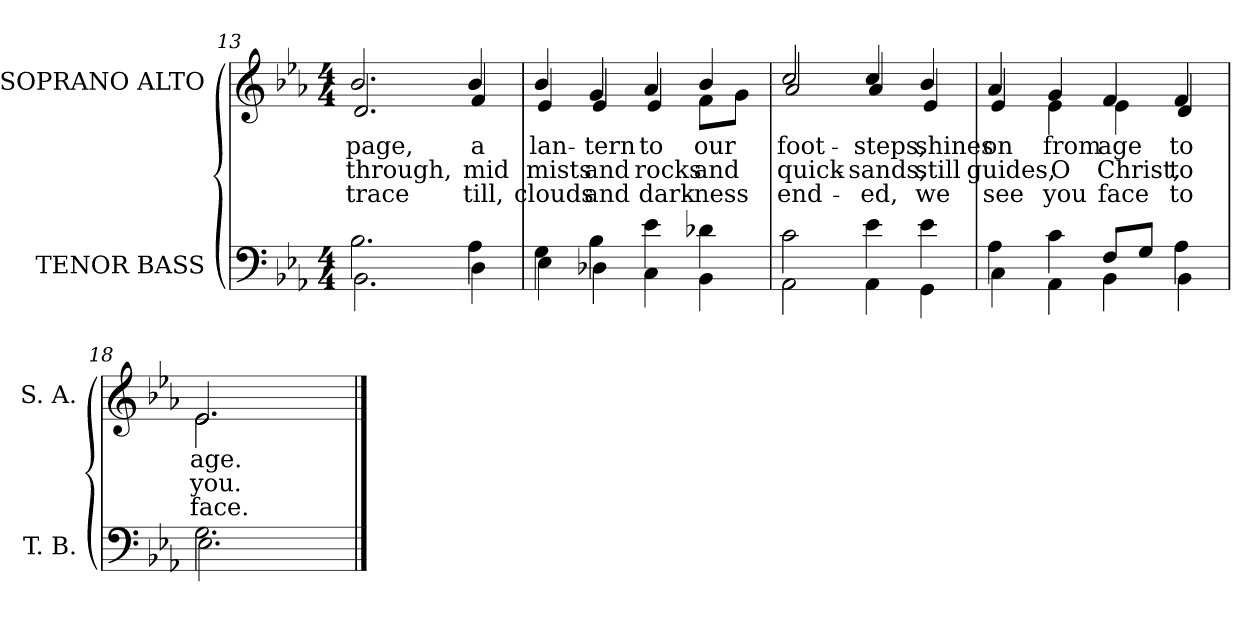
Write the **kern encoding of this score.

**kern	**kern	**text	**text	**text
*part2	*part1	*part1	*part1	*part1
*staff2	*staff1	*staff1	*staff1	*staff1
*I"TENOR BASS	*I"SOPRANO ALTO	*	*	*
*I'T. B.	*I'S. A.	*	*	*
*clefF4	*clefG2	*	*	*
*k[b-e-a-]	*k[b-e-a-]	*	*	*
*E-:	*E-:	*	*	*
*M4/4	*M4/4	*	*	*
=13	=13	=13	=13	=13
*^	*	*	*	*
!	!	!	!LO:LY:b:color=#000000	!LO:LY:b:color=#000000	!LO:LY:b:color=#000000
*	*	*^	*	*	*
2.B-i\	2.BB-i\	2.b-i/	2.di/	page,	through,	trace
!!LO:LB:g=z	!!
=14-	=14-	=14-	=14-	=14-	=14-	=14-
!	!	!	!	!LO:LY:b:color=#000000	!LO:LY:b:color=#000000	!LO:LY:b:color=#000000
4A-i\	4Di\	4b-i/	4fi/	a	mid	till,
=15	=15	=15	=15	=15	=15	=15
!	!	!	!	!LO:LY:b:color=#000000	!LO:LY:b:color=#000000	!LO:LY:b:color=#000000
4Gi\	4E-i\	4b-i/	4e-i/	lan-	mists	clouds
!	!	!	!	!LO:LY:b:color=#000000	!LO:LY:b:color=#000000	!LO:LY:b:color=#000000
4B-i\	4D-Xi\	4gi/	4e-i/	-tern	and	and
!	!	!	!	!LO:LY:b:color=#000000	!LO:LY:b:color=#000000	!LO:LY:b:color=#000000
4e-i\	4Ci\	4a-i/	4e-i/	to	rocks	dark-
!	!	!	!	!LO:LY:b:color=#000000	!LO:LY:b:color=#000000	!LO:LY:b:color=#000000
4d-Xi\	4BB-i\	4b-i/	8fi\L	our	and	-ness
.	.	.	8gi\J	.	.	.
=16	=16	=16	=16	=16	=16	=16
!	!	!	!	!LO:LY:b:color=#000000	!LO:LY:b:color=#000000	!LO:LY:b:color=#000000
2ci\	2AA-i\	2cci/	2a-i/	foot-	quick-	end-
!	!	!	!	!LO:LY:b:color=#000000	!LO:LY:b:color=#000000	!LO:LY:b:color=#000000
4e-i\	4AA-i\	4cci/	4a-i/	-steps,	-sands,	-ed,
!	!	!	!	!LO:LY:b:color=#000000	!LO:LY:b:color=#000000	!LO:LY:b:color=#000000
4e-i\	4GGi\	4b-i/	4e-i/	shines	still	we
=17	=17	=17	=17	=17	=17	=17
!	!	!	!	!LO:LY:b:color=#000000	!LO:LY:b:color=#000000	!LO:LY:b:color=#000000
4A-i\	4Ci\	4a-i/	4e-i/	on	guides,	see
!	!	!	!	!LO:LY:b:color=#000000	!LO:LY:b:color=#000000	!LO:LY:b:color=#000000
4ci\	4AA-i\	4gi/	4e-i\	from	O	you
!	!	!	!	!LO:LY:b:color=#000000	!LO:LY:b:color=#000000	!LO:LY:b:color=#000000
8Fi/L	4BB-i\	4fi/	4e-i\	age	Christ,	face
8Gi/J	.	.	.	.	.	.
!	!	!	!	!LO:LY:b:color=#000000	!LO:LY:b:color=#000000	!LO:LY:b:color=#000000
4A-i\	4BB-i\	4fi/	4di/	to	to	to
=18	=18	=18	=18	=18	=18	=18
*	*^	*	*	*	*	*
!	!	!	!	!	!LO:LY:b:color=#000000	!LO:LY:b:color=#000000	!LO:LY:b:color=#000000
2.ryy	2.Gi\	2.E-i\	2.e-i/	2.e-i\	age.	you.	face.
4ryy	4ryy	4ryy	4ryy	4ryy	.	.	.
*v	*v	*v	*	*	*	*	*
*	*v	*v	*	*	*
==	==	==	==	==
*-	*-	*-	*-	*-
